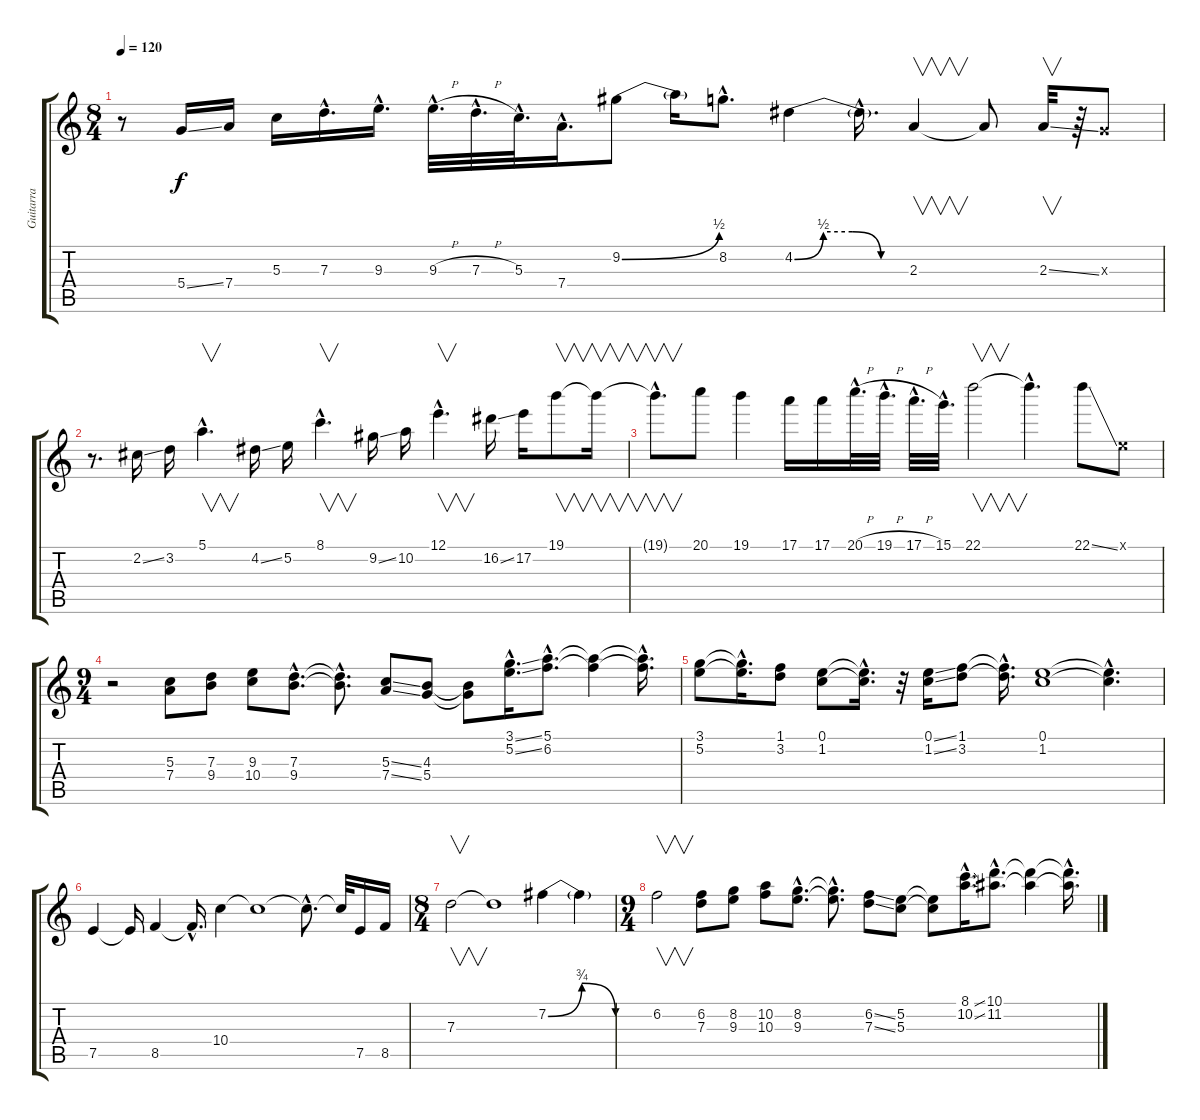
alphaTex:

\track ("Guitarra" "Guitarra") {instrument distortionguitar}
\staff {score tabs}
\tuning (E4 B3 G3 D3 A2 E2) {hide}
\ts (8 4)
\tempo 120
\clef g2
\ks c
r.8{dy f} 5.4{ss}.16 7.4.16 5.3.16 7.3{hac}.16{d} 9.3{hac}.16{d} 9.3{h hac}.32{d} 7.3{h hac}.32{d} 5.3{hac}.32{d} 7.4{hac}.16{d} 9.2{be (bend 0 0 60 2)}.8 9.2{t}.16 8.2{hac}.8{d} 4.2{be (custom 0 0 15 2 30 2 45 0 60 0)}.4 4.2{hac t}.16{d} 2.3.4{v} 2.3{t}.8 2.3{ss}.32{v} r.64 0.3{x}.8 |
r.8{d} 2.2{ss}.16 3.2.16 5.1{hac}.4{v d} 4.2{ss}.16 5.2.16 8.1{hac}.4{v d} 9.2{ss}.16 10.2.16 12.1{hac}.4{v d} 16.2{ss}.16 17.2.16 19.1.8{v} 19.1{t}.16{v} |
19.1{hac t}.8{v d} 20.1.8 19.1.4 17.1.16 17.1.16 20.1{h hac}.32{d} 19.1{h hac}.32{d} 17.1{h hac}.32{d} 15.1{hac}.32{d} 22.1.2{v} 22.1{hac t}.4{d} 22.1{ss}.8 0.1{x}.8 |
\ts (9 4)
r.2 (5.3 7.4).8 (7.3 9.4).8 (9.3 10.4).8 (7.3{hac} 9.4{hac}).8{d} (7.3{hac t} 9.4{hac t}).8{d} (5.3{ss} 7.4{ss}).8 (4.3 5.4).8 (4.3{t} 5.4{t}).8 (3.1{ss hac} 5.2{ss hac}).16{d} (5.1{hac} 6.2{hac}).8{d} (5.1{t} 6.2{t}).4 (5.1{hac t} 6.2{hac t}).16{d} |
(3.1 5.2).8 (3.1{hac t} 5.2{hac t}).16{d} (1.1 3.2).8 (0.1 1.2).8 (0.1{hac t} 1.2{hac t}).16{d} r.32 (0.1{ss} 1.2{ss}).16 (1.1 3.2).8 (1.1{hac t} 3.2{hac t}).16{d} (0.1 1.2).1 (0.1{hac t} 1.2{hac t}).4{d} |
7.5.4 7.5{t}.16 8.5.4 8.5{hac t}.16{d} 10.4.4 10.4{t}.1 10.4{hac t}.8{d} 10.4{t}.32 7.5.16 8.5.16 |
\ts (8 4)
7.3.2{v} 7.3{t}.1 7.2{be (bendrelease 0 0 15 3 45 3 60 0)}.4 7.2{t}.4 |
\ts (9 4)
6.2.2{v} (6.2 7.3).8 (8.2 9.3).8 (10.2 10.3).8 (8.2{hac} 9.3{hac}).8{d} (8.2{hac t} 9.3{hac t}).8{d} (6.2{ss} 7.3{ss}).8 (5.2 5.3).8 (5.2{t} 5.3{t}).8 (8.1{ss hac} 10.2{ss hac}).16{d} (10.1{hac} 11.2{hac}).8{d} (10.1{t} 11.2{t}).4 (10.1{hac t} 11.2{hac t}).16{d}
